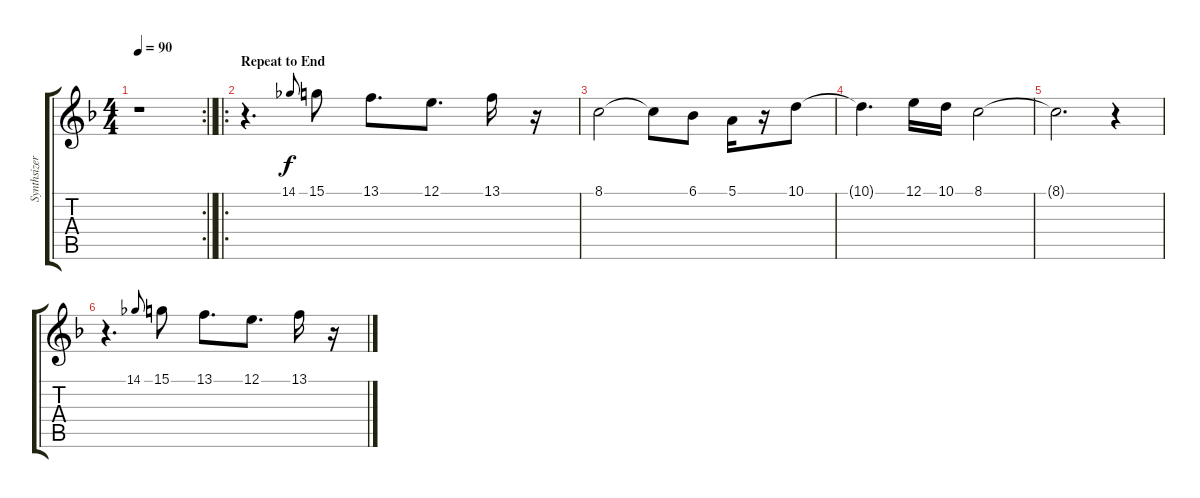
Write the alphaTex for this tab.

\track ("Synthsizer" "Synthsizer") {instrument electricpiano1}
\staff {score tabs}
\tuning (E4 B3 G3 D3 A2 E2) {hide}
\rc 2
\ts (4 4)
\tempo 90
\clef g2
\barLineRight lightlight
\ks f
r.1{dy f} |
\ro
\section ("" "Repeat to End")
r.4{d volume 15} 14.1.8{gr onbeat} 15.1.8 13.1.8{d} 12.1.8{d} 13.1.16 r.16 |
8.1.2{volume 0} 8.1{t}.8 6.1.8 5.1.16 r.16 10.1.8 |
10.1{t}.4{d} 12.1.16 10.1.16 8.1.2 |
8.1{t}.2{d} r.4 |
r.4{d} 14.1.8{gr onbeat} 15.1.8 13.1.8{d} 12.1.8{d} 13.1.16 r.16
